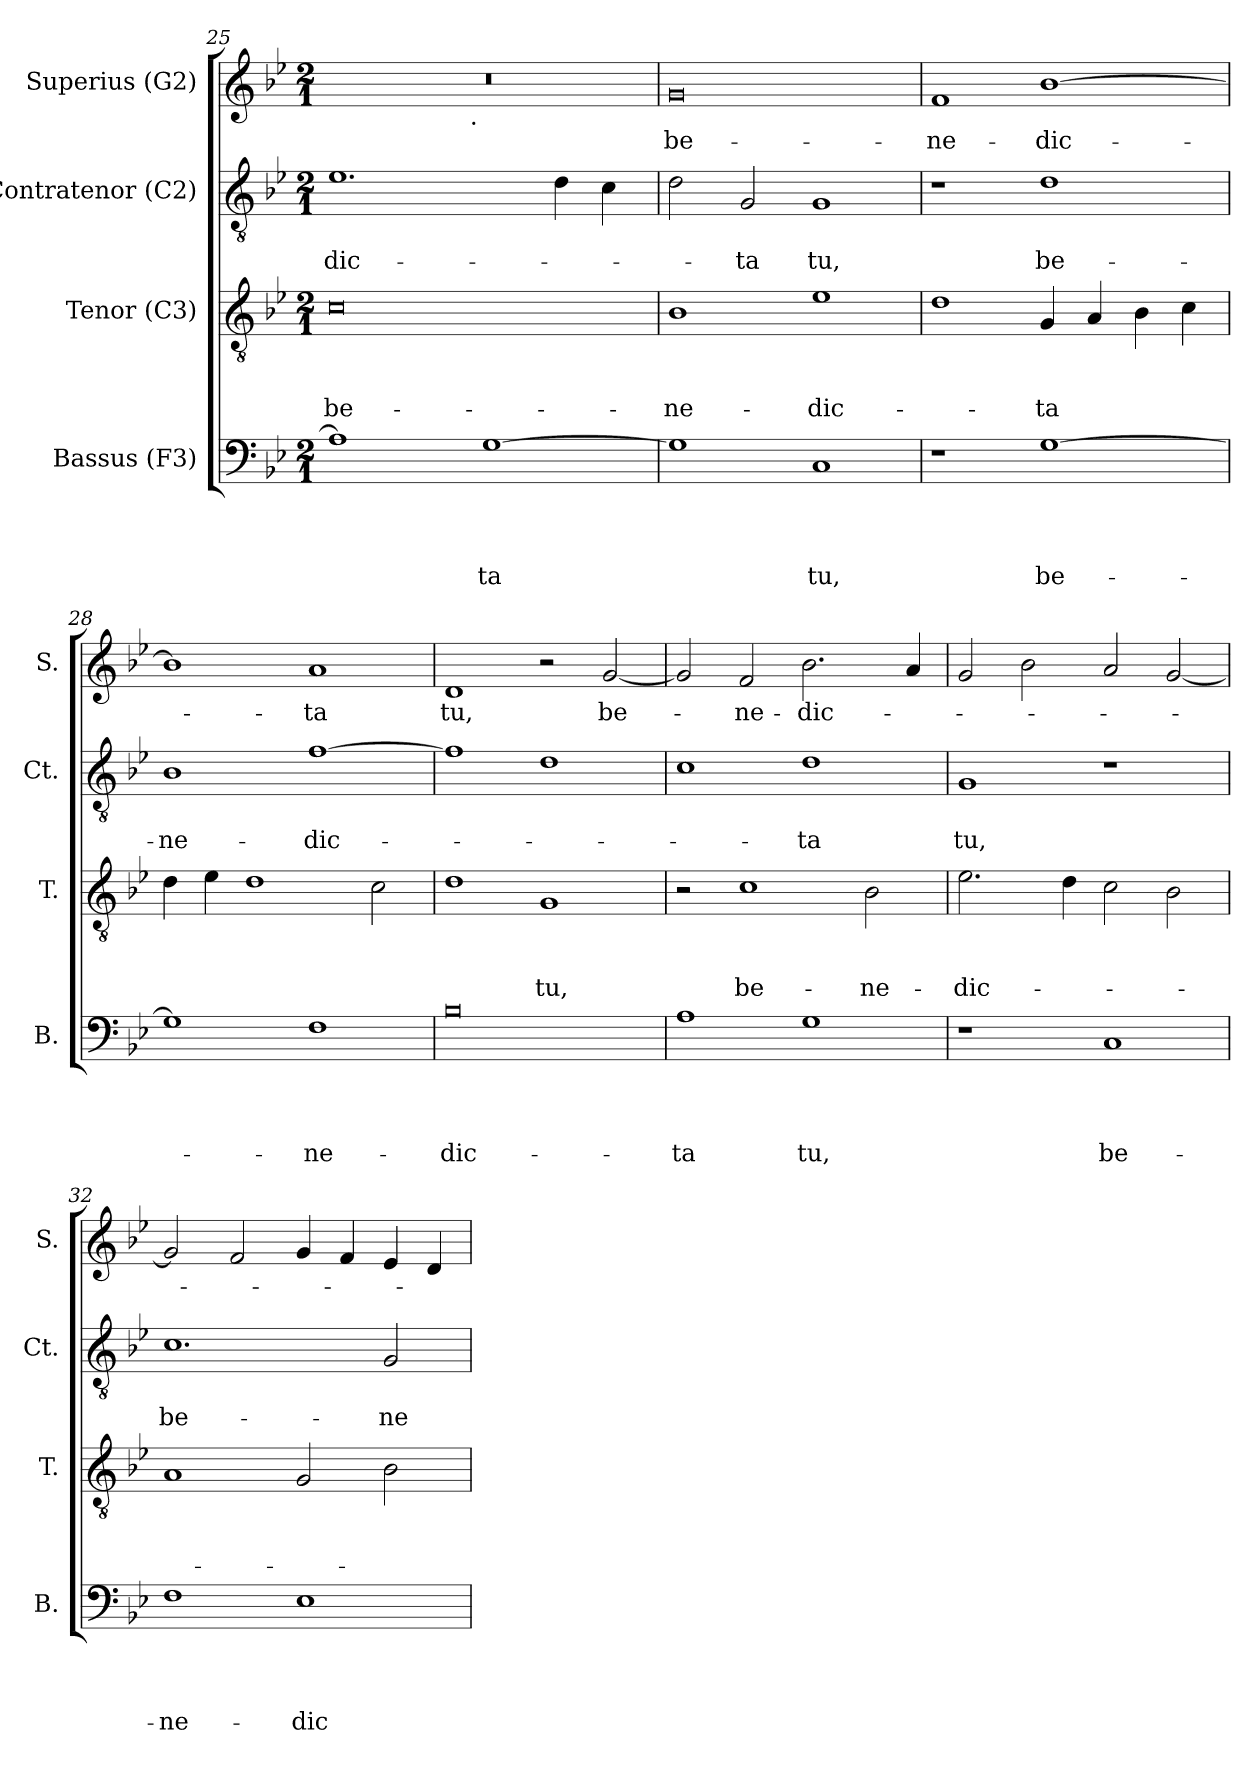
**kern	**text	**text	**text	**text	**kern	**text	**text	**text	**kern	**text	**text	**kern	**text
*part4	*part4	*part4	*part4	*part4	*part3	*part3	*part3	*part3	*part2	*part2	*part2	*part1	*part1
*staff4	*staff4	*staff4	*staff4	*staff4	*staff3	*staff3	*staff3	*staff3	*staff2	*staff2	*staff2	*staff1	*staff1
*I"Bassus (F3)	*	*	*	*	*I"Tenor (C3)	*	*	*	*I"Contratenor (C2)	*	*	*I"Superius (G2)	*
*I'B.	*	*	*	*	*I'T.	*	*	*	*I'Ct.	*	*	*I'S.	*
*clefF4	*	*	*	*	*clefGv2	*	*	*	*clefGv2	*	*	*clefG2	*
*k[b-e-]	*	*	*	*	*k[b-e-]	*	*	*	*k[b-e-]	*	*	*k[b-e-]	*
*B-:	*	*	*	*	*B-:	*	*	*	*B-:	*	*	*B-:	*
*M2/1	*	*	*	*	*M2/1	*	*	*	*M2/1	*	*	*M2/1	*
=25	=25	=25	=25	=25	=25	=25	=25	=25	=25	=25	=25	=25	=25
!	!	!	!	!	!	!	!	!LO:LY:b:rj	!	!	!LO:LY:b	!	!
*	*	*	*	*	*	*	*	*	*	*	*	*^	*
1A-]	.	.	.	.	0c	.	.	be-	1.e-	.	-dic-	0r	2ryy	.
.	.	.	.	.	.	.	.	.	.	.	.	.	4...ryy	.
!	!	!	!	!	!	!	!	!	!	!	!	!	!LO:TX:b:t=.	!
.	.	.	.	.	.	.	.	.	.	.	.	.	1ryy	.
!	!	!	!	!LO:LY:b	!	!	!	!	!	!	!	!	!	!
[>1G	.	.	.	-ta	.	.	.	.	.	.	.	.	.	.
.	.	.	.	.	.	.	.	.	4d\	.	.	.	.	.
.	.	.	.	.	.	.	.	.	4c\	.	.	.	.	.
.	.	.	.	.	.	.	.	.	.	.	.	.	32ryy	.
=26	=26	=26	=26	=26	=26	=26	=26	=26	=26	=26	=26	=26	=26	=26
!	!	!	!	!	!	!	!	!LO:LY:b	!	!	!	!	!	!LO:LY:b:rj
*	*	*	*	*	*	*	*	*	*	*	*	*v	*v	*
1G]	.	.	.	.	1B-	.	.	-ne-	2d\	.	.	0g	be-
!	!	!	!	!	!	!	!	!	!	!	!LO:LY:b	!	!
.	.	.	.	.	.	.	.	.	2G/	.	-ta	.	.
!	!	!	!	!LO:LY:b	!	!	!	!LO:LY:b	!	!	!LO:LY:b	!	!
1C	.	.	.	tu,	1e-	.	.	-dic-	1G	.	tu,	.	.
=27	=27	=27	=27	=27	=27	=27	=27	=27	=27	=27	=27	=27	=27
!	!	!	!	!	!	!	!	!	!	!	!	!	!LO:LY:b
1r	.	.	.	.	1d	.	.	.	1r	.	.	1f	-ne-
!	!	!	!	!LO:LY:b	!	!	!	!LO:LY:b	!	!	!LO:LY:b	!	!LO:LY:b
[>1G	.	.	.	be-	4G/	.	.	-ta	1d	.	be-	[>1b-	-dic-
.	.	.	.	.	4A/	.	.	.	.	.	.	.	.
.	.	.	.	.	4B-\	.	.	.	.	.	.	.	.
.	.	.	.	.	4c\	.	.	.	.	.	.	.	.
=28	=28	=28	=28	=28	=28	=28	=28	=28	=28	=28	=28	=28	=28
!	!	!	!	!	!	!	!	!	!	!	!LO:LY:b	!	!
1G]	.	.	.	.	4d\	.	.	.	1B-	.	-ne-	1b-]	.
.	.	.	.	.	4e-\	.	.	.	.	.	.	.	.
.	.	.	.	.	1d	.	.	.	.	.	.	.	.
!	!	!	!	!LO:LY:b	!	!	!	!	!	!	!LO:LY:b	!	!LO:LY:b
1F	.	.	.	-ne-	.	.	.	.	[>1f	.	-dic-	1a	-ta
.	.	.	.	.	2c\	.	.	.	.	.	.	.	.
!!LO:PB:g=z
=29	=29	=29	=29	=29	=29	=29	=29	=29	=29	=29	=29	=29	=29
!	!	!	!	!LO:LY:b:rj	!	!	!	!	!	!	!	!	!LO:LY:b
0B-	.	.	.	-dic-	1d	.	.	.	1f]	.	.	1d	tu,
!	!	!	!	!	!	!	!	!LO:LY:b	!	!	!	!	!
.	.	.	.	.	1G	.	.	tu,	1d	.	.	2r	.
!	!	!	!	!	!	!	!	!	!	!	!	!	!LO:LY:b
.	.	.	.	.	.	.	.	.	.	.	.	[<2g/	be-
=30	=30	=30	=30	=30	=30	=30	=30	=30	=30	=30	=30	=30	=30
!	!	!	!	!LO:LY:b	!	!	!	!	!	!	!	!	!
1A	.	.	.	-ta	2r	.	.	.	1c	.	.	2g/]	.
!	!	!	!	!	!	!	!	!LO:LY:b	!	!	!	!	!LO:LY:b
.	.	.	.	.	1c	.	.	be-	.	.	.	2f/	-ne-
!	!	!	!	!LO:LY:b	!	!	!	!	!	!	!LO:LY:b	!	!LO:LY:b
1G	.	.	.	tu,	.	.	.	.	1d	.	-ta	2.b-\	-dic-
!	!	!	!	!	!	!	!	!LO:LY:b	!	!	!	!	!
.	.	.	.	.	2B-\	.	.	-ne-	.	.	.	.	.
.	.	.	.	.	.	.	.	.	.	.	.	4a/	.
=31	=31	=31	=31	=31	=31	=31	=31	=31	=31	=31	=31	=31	=31
!	!	!	!	!	!	!	!	!LO:LY:b	!	!	!LO:LY:b	!	!
1r	.	.	.	.	2.e-\	.	.	-dic-	1G	.	tu,	2g/	.
.	.	.	.	.	.	.	.	.	.	.	.	2b-\	.
.	.	.	.	.	4d\	.	.	.	.	.	.	.	.
!	!	!	!	!LO:LY:b	!	!	!	!	!	!	!	!	!
1C	.	.	.	be-	2c\	.	.	.	1r	.	.	2a/	.
.	.	.	.	.	2B-\	.	.	.	.	.	.	[<2g/	.
=32	=32	=32	=32	=32	=32	=32	=32	=32	=32	=32	=32	=32	=32
!	!	!	!	!LO:LY:b	!	!	!	!	!	!	!LO:LY:b	!	!
1F	.	.	.	-ne-	1A	.	.	.	1.c	.	be-	2g/]	.
.	.	.	.	.	.	.	.	.	.	.	.	2f/	.
!	!	!	!	!LO:LY:b	!	!	!	!	!	!	!	!	!
1E-	.	.	.	-dic-	2G/	.	.	.	.	.	.	4g/	.
.	.	.	.	.	.	.	.	.	.	.	.	4f/	.
!	!	!	!	!	!	!	!	!	!	!	!LO:LY:b	!	!
.	.	.	.	.	2B-\	.	.	.	2G/	.	-ne-	4e-/	.
.	.	.	.	.	.	.	.	.	.	.	.	4d/	.
=	=	=	=	=	=	=	=	=	=	=	=	=	=
*-	*-	*-	*-	*-	*-	*-	*-	*-	*-	*-	*-	*-	*-
